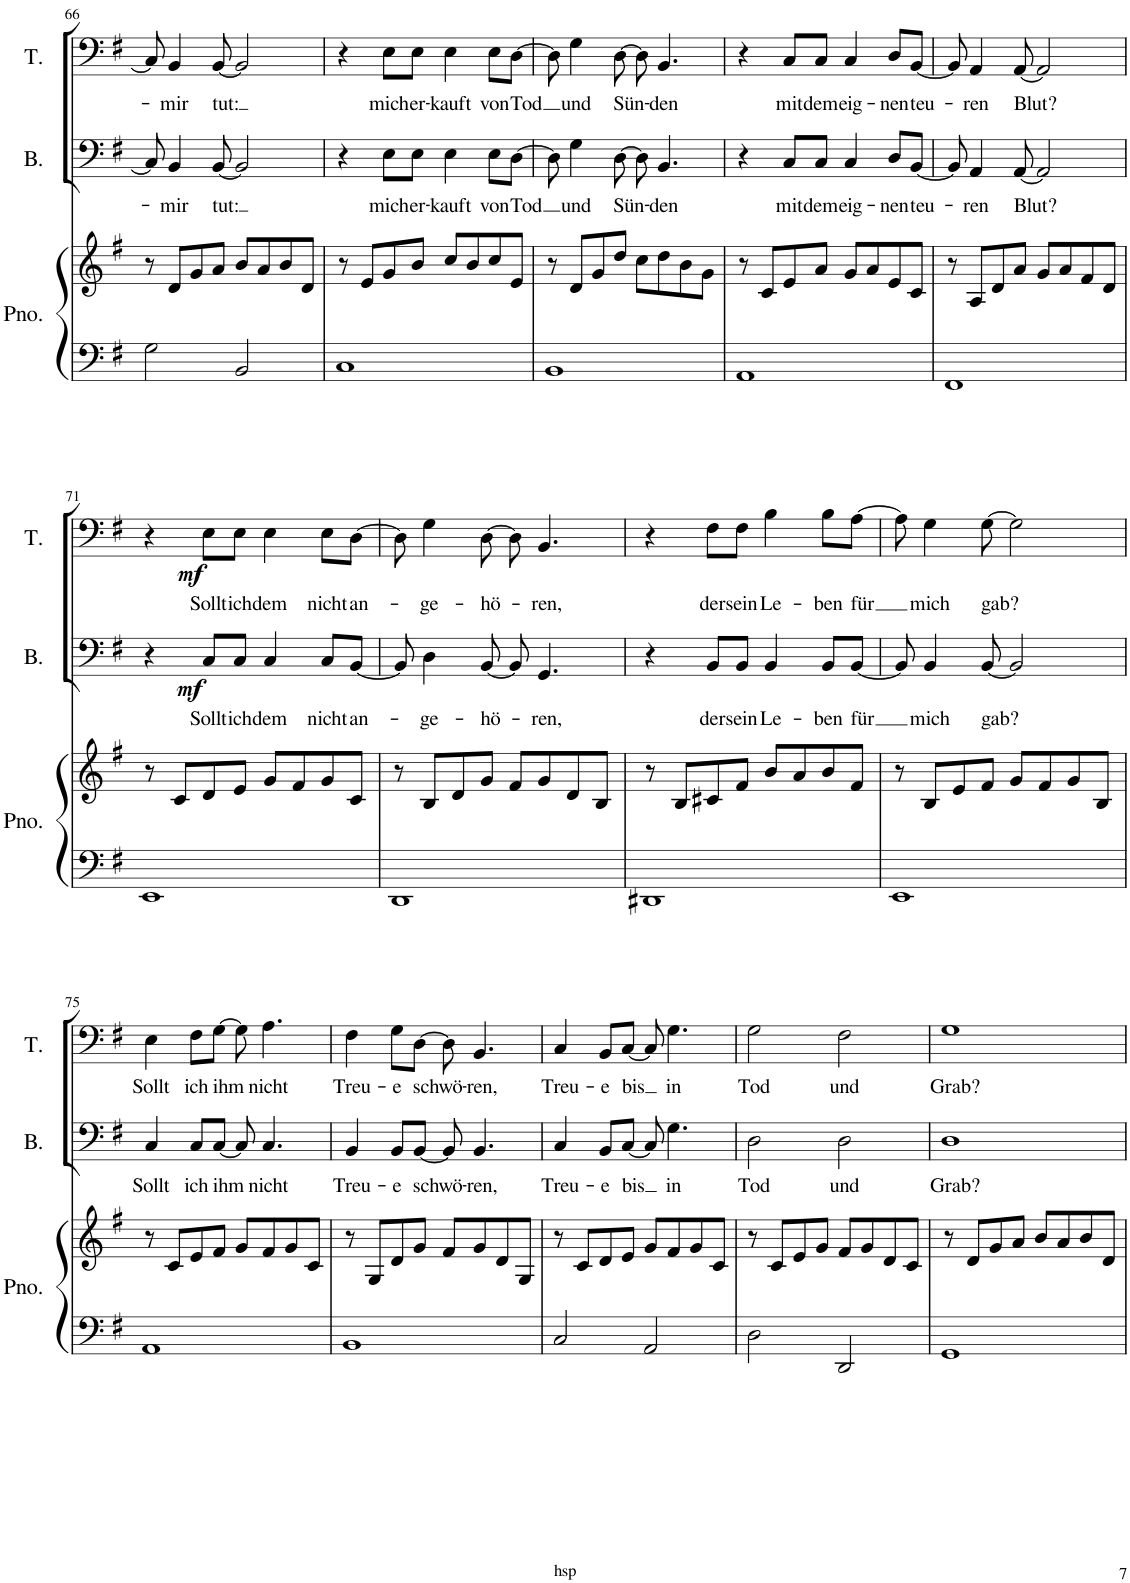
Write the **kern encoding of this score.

**kern	**kern	**kern	**text	**dynam	**kern	**text	**dynam
*part3	*part3	*part2	*part2	*part2	*part1	*part1	*part1
*staff4	*staff3	*staff2	*staff2	*staff2	*staff1	*staff1	*staff1
*I"Piano	*	*I"Bass	*	*	*I"Tenor	*	*
*I'Pno.	*	*I'B.	*	*	*I'T.	*	*
!!LO:PB:g=z
*clefF4	*clefG2	*clefF4	*	*	*clefF4	*	*
*k[f#]	*k[f#]	*k[f#]	*	*	*k[f#]	*	*
*M4/4	*M4/4	*M4/4	*	*	*M4/4	*	*
=66	=66	=66	=66	=66	=66	=66	=66
2G\	8r	8C/]	.	.	8C/]	.	.
!	!	!	!LO:LY:b	!	!	!LO:LY:b	!
.	8d/L	4BB/	-mir	.	4BB/	-mir	.
.	8g/	.	.	.	.	.	.
!	!	!	!LO:LY:b	!	!	!LO:LY:b	!
.	8a/J	[8BB/	tut:	.	[8BB/	tut:	.
2BB/	8b/L	2BB/]	.	.	2BB/]	.	.
.	8a/	.	.	.	.	.	.
.	8b/	.	.	.	.	.	.
.	8d/J	.	.	.	.	.	.
=67	=67	=67	=67	=67	=67	=67	=67
1C	8r	4r	.	.	4r	.	.
.	8e/L	.	.	.	.	.	.
!	!	!	!LO:LY:b	!	!	!LO:LY:b	!
.	8g/	8E\L	mich	.	8E\L	mich	.
!	!	!	!LO:LY:b	!	!	!LO:LY:b	!
.	8b/J	8E\J	er-	.	8E\J	er-	.
!	!	!	!LO:LY:b	!	!	!LO:LY:b	!
.	8cc/L	4E\	-kauft	.	4E\	-kauft	.
.	8b/	.	.	.	.	.	.
!	!	!	!LO:LY:b	!	!	!LO:LY:b	!
.	8cc/	8E\L	von	.	8E\L	von	.
!	!	!	!LO:LY:b	!	!	!LO:LY:b	!
.	8e/J	[8D\J	Tod	.	[8D\J	Tod	.
=68	=68	=68	=68	=68	=68	=68	=68
1BB	8r	8D\]	.	.	8D\]	.	.
!	!	!	!LO:LY:b	!	!	!LO:LY:b	!
.	8d/L	4G\	und	.	4G\	und	.
.	8g/	.	.	.	.	.	.
!	!	!	!LO:LY:b	!	!	!LO:LY:b	!
.	8dd/J	[8D\	Sün-	.	[8D\	Sün-	.
.	8cc\L	8D\]	.	.	8D\]	.	.
!	!	!	!LO:LY:b	!	!	!LO:LY:b	!
.	8dd\	4.BB/	-den	.	4.BB/	-den	.
.	8b\	.	.	.	.	.	.
.	8g\J	.	.	.	.	.	.
=69	=69	=69	=69	=69	=69	=69	=69
1AA	8r	4r	.	.	4r	.	.
.	8c/L	.	.	.	.	.	.
!	!	!	!LO:LY:b	!	!	!LO:LY:b	!
.	8e/	8C/L	mit	.	8C/L	mit	.
!	!	!	!LO:LY:b	!	!	!LO:LY:b	!
.	8a/J	8C/J	dem	.	8C/J	dem	.
!	!	!	!LO:LY:b	!	!	!LO:LY:b	!
.	8g/L	4C/	eig-	.	4C/	eig-	.
.	8a/	.	.	.	.	.	.
!	!	!	!LO:LY:b	!	!	!LO:LY:b	!
.	8e/	8D/L	-nen	.	8D/L	-nen	.
!	!	!	!LO:LY:b	!	!	!LO:LY:b	!
.	8c/J	[8BB/J	teu-	.	[8BB/J	teu-	.
=70	=70	=70	=70	=70	=70	=70	=70
1FF#	8r	8BB/]	.	.	8BB/]	.	.
!	!	!	!LO:LY:b	!	!	!LO:LY:b	!
.	8A/L	4AA/	-ren	.	4AA/	-ren	.
.	8d/	.	.	.	.	.	.
!	!	!	!LO:LY:b	!	!	!LO:LY:b	!
.	8a/J	[8AA/	Blut?	.	[8AA/	Blut?	.
.	8g/L	2AA/]	.	.	2AA/]	.	.
.	8a/	.	.	.	.	.	.
.	8f#/	.	.	.	.	.	.
.	8d/J	.	.	.	.	.	.
!!LO:LB:g=z
=71	=71	=71	=71	=71	=71	=71	=71
1EE	8r	4r	.	.	4r	.	.
.	8c/L	.	.	.	.	.	.
!	!	!	!LO:LY:b	!LO:DY:b	!	!LO:LY:b	!LO:DY:b
.	8d/	8C/L	Sollt	mf	8E\L	Sollt	mf
!	!	!	!LO:LY:b	!	!	!LO:LY:b	!
.	8e/J	8C/J	ich	.	8E\J	ich	.
!	!	!	!LO:LY:b	!	!	!LO:LY:b	!
.	8g/L	4C/	dem	.	4E\	dem	.
.	8f#/	.	.	.	.	.	.
!	!	!	!LO:LY:b	!	!	!LO:LY:b	!
.	8g/	8C/L	nicht	.	8E\L	nicht	.
!	!	!	!LO:LY:b	!	!	!LO:LY:b	!
.	8c/J	[8BB/J	an-	.	[8D\J	an-	.
=72	=72	=72	=72	=72	=72	=72	=72
1DD	8r	8BB/]	.	.	8D\]	.	.
!	!	!	!LO:LY:b	!	!	!LO:LY:b	!
.	8B/L	4D\	-ge-	.	4G\	-ge-	.
.	8d/	.	.	.	.	.	.
!	!	!	!LO:LY:b	!	!	!LO:LY:b	!
.	8g/J	[8BB/	-hö-	.	[8D\	-hö-	.
.	8f#/L	8BB/]	.	.	8D\]	.	.
!	!	!	!LO:LY:b	!	!	!LO:LY:b	!
.	8g/	4.GG/	-ren,	.	4.BB/	-ren,	.
.	8d/	.	.	.	.	.	.
.	8B/J	.	.	.	.	.	.
=73	=73	=73	=73	=73	=73	=73	=73
1DD#X	8r	4r	.	.	4r	.	.
.	8B/L	.	.	.	.	.	.
!	!	!	!LO:LY:b	!	!	!LO:LY:b	!
.	8c#X/	8BB/L	der	.	8F#\L	der	.
!	!	!	!LO:LY:b	!	!	!LO:LY:b	!
.	8f#/J	8BB/J	sein	.	8F#\J	sein	.
!	!	!	!LO:LY:b	!	!	!LO:LY:b	!
.	8b/L	4BB/	Le-	.	4B\	Le-	.
.	8a/	.	.	.	.	.	.
!	!	!	!LO:LY:b	!	!	!LO:LY:b	!
.	8b/	8BB/L	-ben	.	8B\L	-ben	.
!	!	!	!LO:LY:b	!	!	!LO:LY:b	!
.	8f#/J	[8BB/J	für	.	[8A\J	für	.
=74	=74	=74	=74	=74	=74	=74	=74
1EE	8r	8BB/]	.	.	8A\]	.	.
!	!	!	!LO:LY:b	!	!	!LO:LY:b	!
.	8B/L	4BB/	mich	.	4G\	mich	.
.	8e/	.	.	.	.	.	.
!	!	!	!LO:LY:b	!	!	!LO:LY:b	!
.	8f#/J	[8BB/	gab?	.	[8G\	gab?	.
.	8g/L	2BB/]	.	.	2G\]	.	.
.	8f#/	.	.	.	.	.	.
.	8g/	.	.	.	.	.	.
.	8B/J	.	.	.	.	.	.
!!LO:LB:g=z
=75	=75	=75	=75	=75	=75	=75	=75
!	!	!	!LO:LY:b	!	!	!LO:LY:b	!
1AA	8r	4C/	Sollt	.	4E\	Sollt	.
.	8c/L	.	.	.	.	.	.
!	!	!	!LO:LY:b	!	!	!LO:LY:b	!
.	8e/	8C/L	ich	.	8F#\L	ich	.
!	!	!	!LO:LY:b	!	!	!LO:LY:b	!
.	8f#/J	[8C/J	ihm	.	[8G\J	ihm	.
.	8g/L	8C/]	.	.	8G\]	.	.
!	!	!	!LO:LY:b	!	!	!LO:LY:b	!
.	8f#/	4.C/	nicht	.	4.A\	nicht	.
.	8g/	.	.	.	.	.	.
.	8c/J	.	.	.	.	.	.
=76	=76	=76	=76	=76	=76	=76	=76
!	!	!	!LO:LY:b	!	!	!LO:LY:b	!
1BB	8r	4BB/	Treu-	.	4F#\	Treu-	.
.	8G/L	.	.	.	.	.	.
!	!	!	!LO:LY:b	!	!	!LO:LY:b	!
.	8d/	8BB/L	-e	.	8G\L	-e	.
!	!	!	!LO:LY:b	!	!	!LO:LY:b	!
.	8g/J	[8BB/J	schwö-	.	[8D\J	schwö-	.
.	8f#/L	8BB/]	.	.	8D\]	.	.
!	!	!	!LO:LY:b	!	!	!LO:LY:b	!
.	8g/	4.BB/	-ren,	.	4.BB/	-ren,	.
.	8d/	.	.	.	.	.	.
.	8G/J	.	.	.	.	.	.
=77	=77	=77	=77	=77	=77	=77	=77
!	!	!	!LO:LY:b	!	!	!LO:LY:b	!
2C/	8r	4C/	Treu-	.	4C/	Treu-	.
.	8c/L	.	.	.	.	.	.
!	!	!	!LO:LY:b	!	!	!LO:LY:b	!
.	8d/	8BB/L	-e	.	8BB/L	-e	.
!	!	!	!LO:LY:b	!	!	!LO:LY:b	!
.	8e/J	[8C/J	bis	.	[8C/J	bis	.
2AA/	8g/L	8C/]	.	.	8C/]	.	.
!	!	!	!LO:LY:b	!	!	!LO:LY:b	!
.	8f#/	4.G\	in	.	4.G\	in	.
.	8g/	.	.	.	.	.	.
.	8c/J	.	.	.	.	.	.
=78	=78	=78	=78	=78	=78	=78	=78
!	!	!	!LO:LY:b	!	!	!LO:LY:b	!
2D\	8r	2D\	Tod	.	2G\	Tod	.
.	8c/L	.	.	.	.	.	.
.	8e/	.	.	.	.	.	.
.	8g/J	.	.	.	.	.	.
!	!	!	!LO:LY:b	!	!	!LO:LY:b	!
2DD/	8f#/L	2D\	und	.	2F#\	und	.
.	8g/	.	.	.	.	.	.
.	8d/	.	.	.	.	.	.
.	8c/J	.	.	.	.	.	.
=79	=79	=79	=79	=79	=79	=79	=79
!	!	!	!LO:LY:b	!	!	!LO:LY:b	!
1GG	8r	1D	Grab?	.	1G	Grab?	.
.	8d/L	.	.	.	.	.	.
.	8g/	.	.	.	.	.	.
.	8a/J	.	.	.	.	.	.
.	8b/L	.	.	.	.	.	.
.	8a/	.	.	.	.	.	.
.	8b/	.	.	.	.	.	.
.	8d/J	.	.	.	.	.	.
=	=	=	=	=	=	=	=
*-	*-	*-	*-	*-	*-	*-	*-
